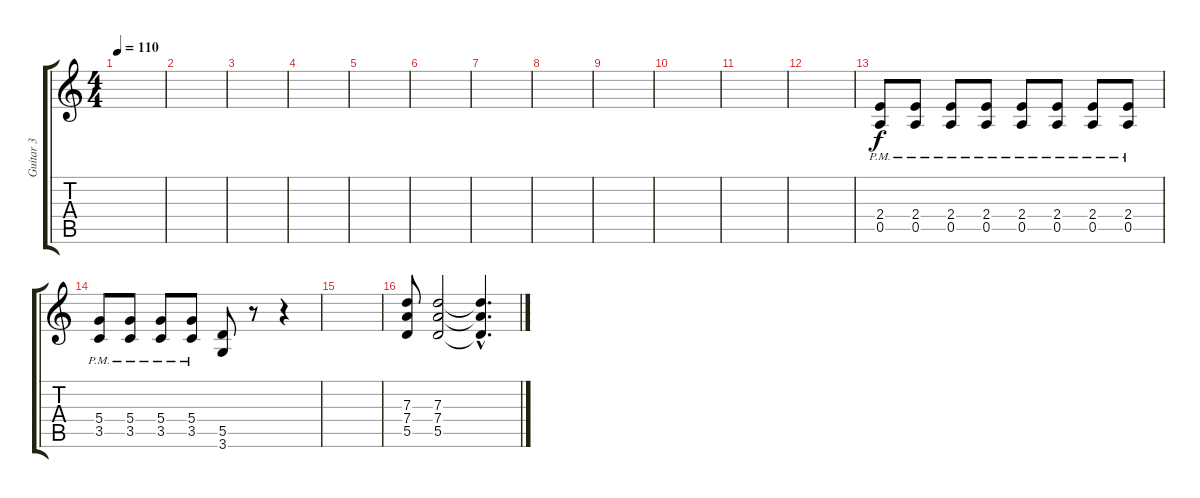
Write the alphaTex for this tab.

\track ("Guitar 3" "Guitar 3") {instrument overdrivenguitar}
\staff {score tabs}
\tuning (E4 B3 G3 D3 A2 E2) {hide}
\ts (4 4)
\tempo 110
\clef g2
\ks c
|
|
|
|
|
|
|
|
|
|
|
|
(2.4{pm} 0.5{pm}).8 (2.4{pm} 0.5{pm}).8 (2.4{pm} 0.5{pm}).8 (2.4{pm} 0.5{pm}).8 (2.4{pm} 0.5{pm}).8 (2.4{pm} 0.5{pm}).8 (2.4{pm} 0.5{pm}).8 (2.4{pm} 0.5{pm}).8 |
(5.4{pm} 3.5{pm}).8 (5.4{pm} 3.5{pm}).8 (5.4{pm} 3.5{pm}).8 (5.4{pm} 3.5{pm}).8 (5.5 3.6).8 r.8 r.4 |
|
(7.3 7.4 5.5).8 (7.3 7.4 5.5).2 (7.3{hac t} 7.4{hac t} 5.5{hac t}).4{d}
